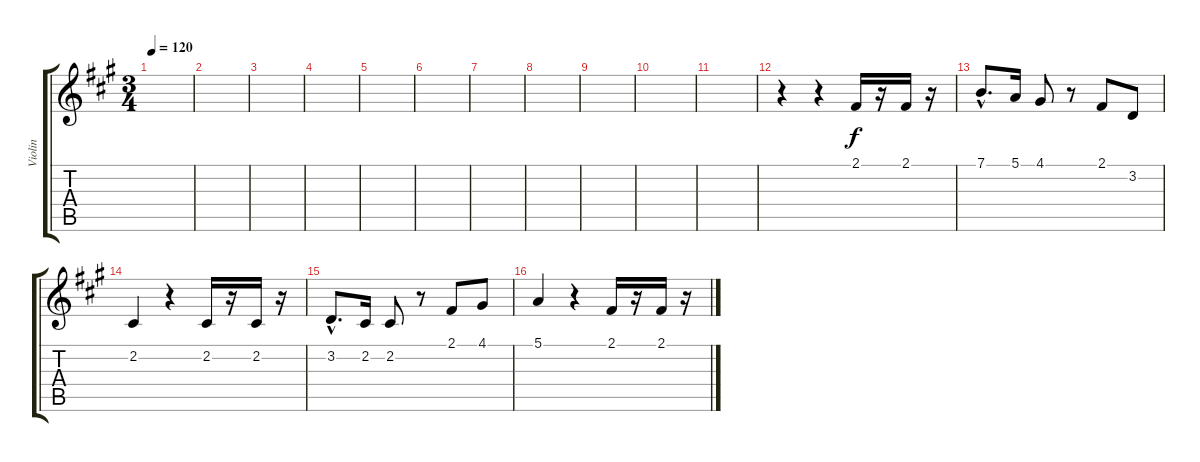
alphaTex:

\track ("Violin" "Violin") {instrument violin}
\staff {score tabs}
\tuning (E4 B3 G3 D3 A2 E2) {hide}
\ts (3 4)
\tempo 120
\clef g2
\ks f#minor
|
|
|
|
|
|
|
|
|
|
|
r.4 r.4 2.1.16 r.16 2.1.16 r.16 |
7.1{hac}.8{d} 5.1.16 4.1.8 r.8 2.1.8 3.2.8 |
2.2.4 r.4 2.2.16 r.16 2.2.16 r.16 |
3.2{hac}.8{d} 2.2.16 2.2.8 r.8 2.1.8 4.1.8 |
5.1.4 r.4 2.1.16 r.16 2.1.16 r.16
